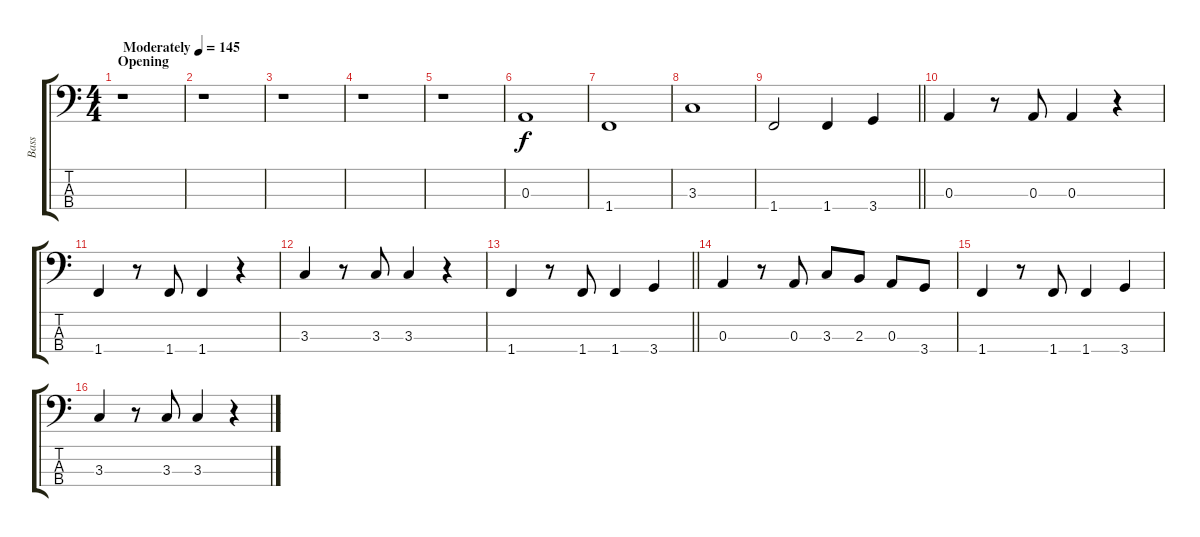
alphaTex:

\track ("Bass" "Bass") {instrument electricbassfinger}
\staff {score tabs}
\tuning (G2 D2 A1 E1) {hide}
\ts (4 4)
\section ("" "Opening")
\tempo (145 "Moderately")
\clef f4
\ks c
r.1{dy f instrument electricbassfinger} |
r.1 |
r.1 |
r.1 |
r.1 |
0.3.1 |
1.4.1 |
3.3.1 |
\barLineRight lightlight
1.4.2 1.4.4 3.4.4 |
0.3.4 r.8 0.3.8 0.3.4 r.4 |
1.4.4 r.8 1.4.8 1.4.4 r.4 |
3.3.4 r.8 3.3.8 3.3.4 r.4 |
\barLineRight lightlight
1.4.4 r.8 1.4.8 1.4.4 3.4.4 |
0.3.4 r.8 0.3.8 3.3.8 2.3.8 0.3.8 3.4.8 |
1.4.4 r.8 1.4.8 1.4.4 3.4.4 |
3.3.4 r.8 3.3.8 3.3.4 r.4
